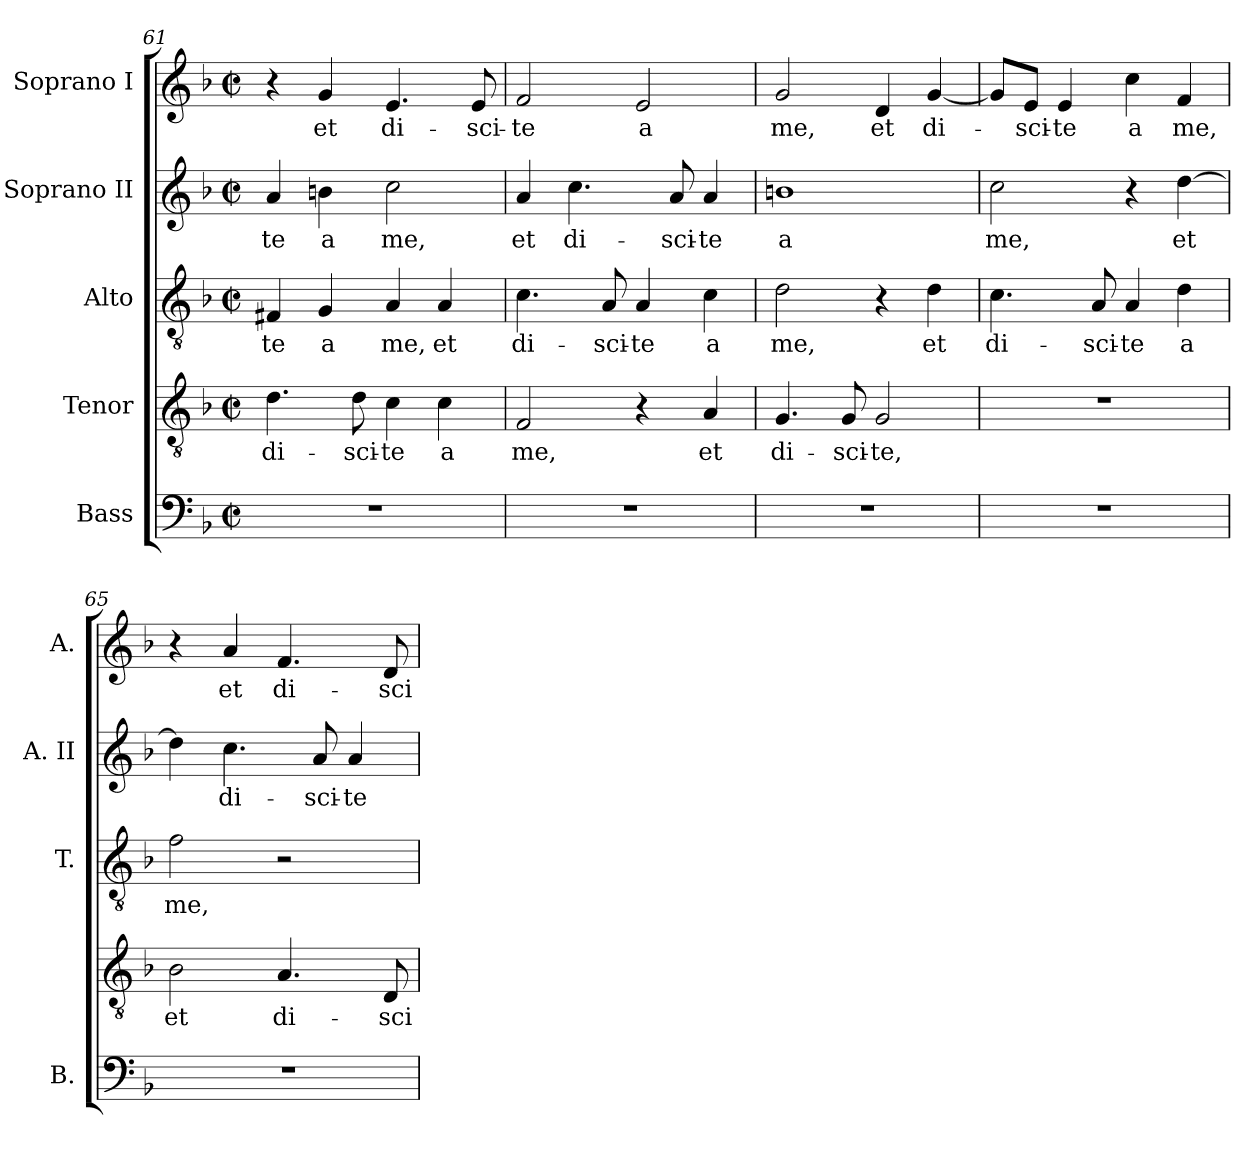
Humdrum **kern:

**kern	**kern	**text	**kern	**text	**kern	**text	**kern	**text
*part5	*part4	*part4	*part3	*part3	*part2	*part2	*part1	*part1
*staff5	*staff4	*staff4	*staff3	*staff3	*staff2	*staff2	*staff1	*staff1
*I"Bass	*I"Tenor	*	*I"Alto	*	*I"Soprano II	*	*I"Soprano I	*
*I'B.	*	*	*I'T.	*	*I'A. II	*	*I'A.	*
*clefF4	*clefGv2	*	*clefGv2	*	*clefG2	*	*clefG2	*
*	*ITrd7c12	*	*ITrd7c12	*	*	*	*	*
*k[b-]	*k[b-]	*	*k[b-]	*	*k[b-]	*	*k[b-]	*
*F:	*F:	*	*F:	*	*F:	*	*F:	*
*M2/2	*M2/2	*	*M2/2	*	*M2/2	*	*M2/2	*
*met(c|)	*met(c|)	*	*met(c|)	*	*met(c|)	*	*met(c|)	*
=61	=61	=61	=61	=61	=61	=61	=61	=61
!	!	!LO:LY:b:color=#000000	!	!	!	!	!	!
!	!	!	!	!LO:LY:b:color=#000000	!	!	!	!
!	!	!	!	!	!	!LO:LY:b:color=#000000	!	!
1r	4.Di\	di-	4FF#Xi/	-te	4ai/	-te	4r	.
!	!	!	!	!LO:LY:b:color=#000000	!	!	!	!
!	!	!	!	!	!	!LO:LY:b:color=#000000	!	!
!	!	!	!	!	!	!	!	!LO:LY:b:color=#000000
.	.	.	4GGi/	a	4bni\	a	4gi/	et
!	!	!LO:LY:b:color=#000000	!	!	!	!	!	!
.	8Di\	-sci-	.	.	.	.	.	.
!	!	!LO:LY:b:color=#000000	!	!	!	!	!	!
!	!	!	!	!LO:LY:b:color=#000000	!	!	!	!
!	!	!	!	!	!	!LO:LY:b:color=#000000	!	!
!	!	!	!	!	!	!	!	!LO:LY:b:color=#000000
.	4Ci\	-te	4AAi/	me,	2cci\	me,	4.ei/	di-
!	!	!LO:LY:b:color=#000000	!	!	!	!	!	!
!	!	!	!	!LO:LY:b:color=#000000	!	!	!	!
.	4Ci\	a	4AAi/	et	.	.	.	.
!	!	!	!	!	!	!	!	!LO:LY:b:color=#000000
.	.	.	.	.	.	.	8ei/	-sci-
=62	=62	=62	=62	=62	=62	=62	=62	=62
!	!	!LO:LY:b:color=#000000	!	!	!	!	!	!
!	!	!	!	!LO:LY:b:color=#000000	!	!	!	!
!	!	!	!	!	!	!LO:LY:b:color=#000000	!	!
!	!	!	!	!	!	!	!	!LO:LY:b:color=#000000
1r	2FFi/	me,	4.Ci\	di-	4ai/	et	2fi/	-te
!	!	!	!	!	!	!LO:LY:b:color=#000000	!	!
.	.	.	.	.	4.cci\	di-	.	.
!	!	!	!	!LO:LY:b:color=#000000	!	!	!	!
.	.	.	8AAi/	-sci-	.	.	.	.
!	!	!	!	!LO:LY:b:color=#000000	!	!	!	!
!	!	!	!	!	!	!	!	!LO:LY:b:color=#000000
.	4r	.	4AAi/	-te	.	.	2ei/	a
!	!	!	!	!	!	!LO:LY:b:color=#000000	!	!
.	.	.	.	.	8ai/	-sci-	.	.
!	!	!LO:LY:b:color=#000000	!	!	!	!	!	!
!	!	!	!	!LO:LY:b:color=#000000	!	!	!	!
!	!	!	!	!	!	!LO:LY:b:color=#000000	!	!
.	4AAi/	et	4Ci\	a	4ai/	-te	.	.
!!LO:LB:g=z
=63	=63	=63	=63	=63	=63	=63	=63	=63
!	!	!LO:LY:b:color=#000000	!	!	!	!	!	!
!	!	!	!	!LO:LY:b:color=#000000	!	!	!	!
!	!	!	!	!	!	!LO:LY:b:color=#000000	!	!
!	!	!	!	!	!	!	!	!LO:LY:b:color=#000000
1r	4.GGi/	di-	2Di\	me,	1bni	a	2gi/	me,
!	!	!LO:LY:b:color=#000000	!	!	!	!	!	!
.	8GGi/	-sci-	.	.	.	.	.	.
!	!	!LO:LY:b:color=#000000	!	!	!	!	!	!
!	!	!	!	!	!	!	!	!LO:LY:b:color=#000000
.	2GGi/	-te,	4r	.	.	.	4di/	et
!	!	!	!	!LO:LY:b:color=#000000	!	!	!	!
!	!	!	!	!	!	!	!	!LO:LY:b:color=#000000
.	.	.	4Di\	et	.	.	[<4gi/	di-
=64	=64	=64	=64	=64	=64	=64	=64	=64
!	!	!	!	!LO:LY:b:color=#000000	!	!	!	!
!	!	!	!	!	!	!LO:LY:b:color=#000000	!	!
1r	1r	.	4.Ci\	di-	2cci\	me,	8gi/L]	.
!	!	!	!	!	!	!	!	!LO:LY:b:color=#000000
.	.	.	.	.	.	.	8ei/J	-sci-
!	!	!	!	!	!	!	!	!LO:LY:b:color=#000000
.	.	.	.	.	.	.	4ei/	-te
!	!	!	!	!LO:LY:b:color=#000000	!	!	!	!
.	.	.	8AAi/	-sci-	.	.	.	.
!	!	!	!	!LO:LY:b:color=#000000	!	!	!	!
!	!	!	!	!	!	!	!	!LO:LY:b:color=#000000
.	.	.	4AAi/	-te	4r	.	4cci\	a
!	!	!	!	!LO:LY:b:color=#000000	!	!	!	!
!	!	!	!	!	!	!LO:LY:b:color=#000000	!	!
!	!	!	!	!	!	!	!	!LO:LY:b:color=#000000
.	.	.	4Di\	a	[>4ddi\	et	4fi/	me,
=65	=65	=65	=65	=65	=65	=65	=65	=65
!	!	!LO:LY:b:color=#000000	!	!	!	!	!	!
!	!	!	!	!LO:LY:b:color=#000000	!	!	!	!
1r	2BB-i\	et	2Fi\	me,	4ddi\]	.	4r	.
!	!	!	!	!	!	!LO:LY:b:color=#000000	!	!
!	!	!	!	!	!	!	!	!LO:LY:b:color=#000000
.	.	.	.	.	4.cci\	di-	4ai/	et
!	!	!LO:LY:b:color=#000000	!	!	!	!	!	!
!	!	!	!	!	!	!	!	!LO:LY:b:color=#000000
.	4.AAi/	di-	2r	.	.	.	4.fi/	di-
!	!	!	!	!	!	!LO:LY:b:color=#000000	!	!
.	.	.	.	.	8ai/	-sci-	.	.
!	!	!	!	!	!	!LO:LY:b:color=#000000	!	!
.	.	.	.	.	4ai/	-te	.	.
!	!	!LO:LY:b:color=#000000	!	!	!	!	!	!
!	!	!	!	!	!	!	!	!LO:LY:b:color=#000000
.	8DDi/	-sci-	.	.	.	.	8di/	-sci-
=	=	=	=	=	=	=	=	=
*-	*-	*-	*-	*-	*-	*-	*-	*-
